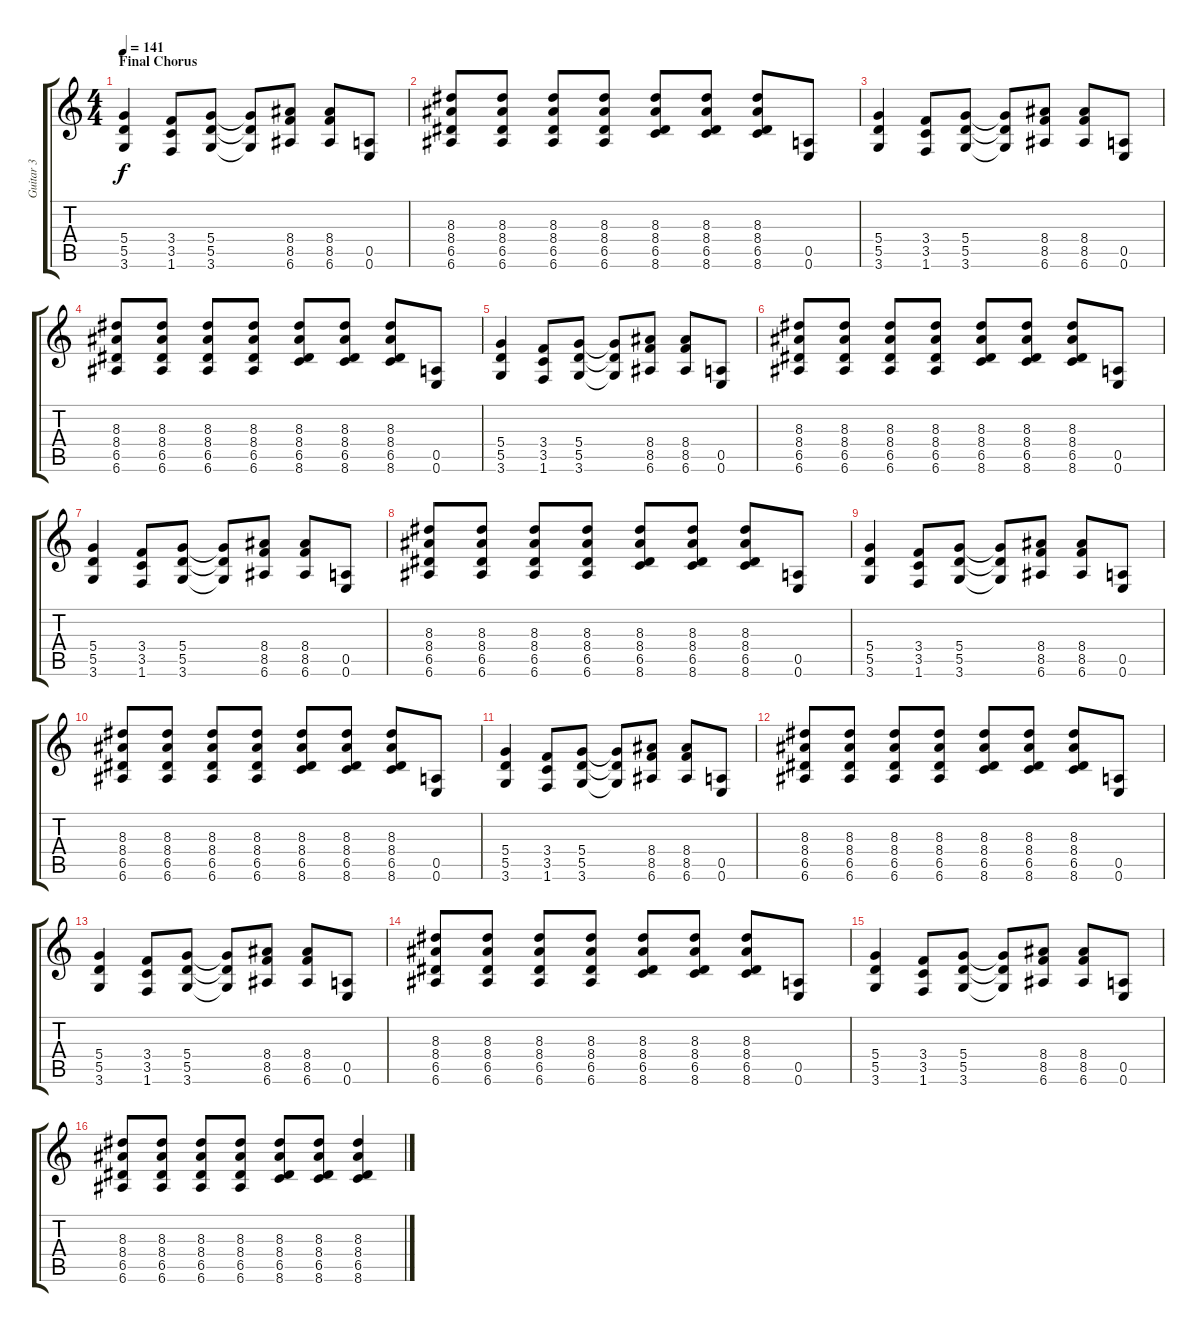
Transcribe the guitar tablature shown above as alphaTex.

\track ("Guitar 3" "Guitar 3") {instrument overdrivenguitar}
\staff {score tabs}
\tuning (E4 B3 G3 D3 A2 E2) {hide}
\ts (4 4)
\section ("" "Final Chorus")
\tempo 141
\clef g2
\ks c
(5.4 5.5 3.6).4{dy f} (3.4 3.5 1.6).8 (5.4 5.5 3.6).8 (5.4{t} 5.5{t} 3.6{t}).8 (8.4 8.5 6.6).8 (8.4 8.5 6.6).8 (0.5 0.6).8 |
(8.3 8.4 6.5 6.6).8 (8.3 8.4 6.5 6.6).8 (8.3 8.4 6.5 6.6).8 (8.3 8.4 6.5 6.6).8 (8.3 8.4 6.5 8.6).8 (8.3 8.4 6.5 8.6).8 (8.3 8.4 6.5 8.6).8 (0.5 0.6).8 |
(5.4 5.5 3.6).4 (3.4 3.5 1.6).8 (5.4 5.5 3.6).8 (5.4{t} 5.5{t} 3.6{t}).8 (8.4 8.5 6.6).8 (8.4 8.5 6.6).8 (0.5 0.6).8 |
(8.3 8.4 6.5 6.6).8 (8.3 8.4 6.5 6.6).8 (8.3 8.4 6.5 6.6).8 (8.3 8.4 6.5 6.6).8 (8.3 8.4 6.5 8.6).8 (8.3 8.4 6.5 8.6).8 (8.3 8.4 6.5 8.6).8 (0.5 0.6).8 |
(5.4 5.5 3.6).4 (3.4 3.5 1.6).8 (5.4 5.5 3.6).8 (5.4{t} 5.5{t} 3.6{t}).8 (8.4 8.5 6.6).8 (8.4 8.5 6.6).8 (0.5 0.6).8 |
(8.3 8.4 6.5 6.6).8 (8.3 8.4 6.5 6.6).8 (8.3 8.4 6.5 6.6).8 (8.3 8.4 6.5 6.6).8 (8.3 8.4 6.5 8.6).8 (8.3 8.4 6.5 8.6).8 (8.3 8.4 6.5 8.6).8 (0.5 0.6).8 |
(5.4 5.5 3.6).4 (3.4 3.5 1.6).8 (5.4 5.5 3.6).8 (5.4{t} 5.5{t} 3.6{t}).8 (8.4 8.5 6.6).8 (8.4 8.5 6.6).8 (0.5 0.6).8 |
(8.3 8.4 6.5 6.6).8 (8.3 8.4 6.5 6.6).8 (8.3 8.4 6.5 6.6).8 (8.3 8.4 6.5 6.6).8 (8.3 8.4 6.5 8.6).8 (8.3 8.4 6.5 8.6).8 (8.3 8.4 6.5 8.6).8 (0.5 0.6).8 |
(5.4 5.5 3.6).4 (3.4 3.5 1.6).8 (5.4 5.5 3.6).8 (5.4{t} 5.5{t} 3.6{t}).8 (8.4 8.5 6.6).8 (8.4 8.5 6.6).8 (0.5 0.6).8 |
(8.3 8.4 6.5 6.6).8 (8.3 8.4 6.5 6.6).8 (8.3 8.4 6.5 6.6).8 (8.3 8.4 6.5 6.6).8 (8.3 8.4 6.5 8.6).8 (8.3 8.4 6.5 8.6).8 (8.3 8.4 6.5 8.6).8 (0.5 0.6).8 |
(5.4 5.5 3.6).4 (3.4 3.5 1.6).8 (5.4 5.5 3.6).8 (5.4{t} 5.5{t} 3.6{t}).8 (8.4 8.5 6.6).8 (8.4 8.5 6.6).8 (0.5 0.6).8 |
(8.3 8.4 6.5 6.6).8 (8.3 8.4 6.5 6.6).8 (8.3 8.4 6.5 6.6).8 (8.3 8.4 6.5 6.6).8 (8.3 8.4 6.5 8.6).8 (8.3 8.4 6.5 8.6).8 (8.3 8.4 6.5 8.6).8 (0.5 0.6).8 |
(5.4 5.5 3.6).4 (3.4 3.5 1.6).8 (5.4 5.5 3.6).8 (5.4{t} 5.5{t} 3.6{t}).8 (8.4 8.5 6.6).8 (8.4 8.5 6.6).8 (0.5 0.6).8 |
(8.3 8.4 6.5 6.6).8 (8.3 8.4 6.5 6.6).8 (8.3 8.4 6.5 6.6).8 (8.3 8.4 6.5 6.6).8 (8.3 8.4 6.5 8.6).8 (8.3 8.4 6.5 8.6).8 (8.3 8.4 6.5 8.6).8 (0.5 0.6).8 |
(5.4 5.5 3.6).4 (3.4 3.5 1.6).8 (5.4 5.5 3.6).8 (5.4{t} 5.5{t} 3.6{t}).8 (8.4 8.5 6.6).8 (8.4 8.5 6.6).8 (0.5 0.6).8 |
(8.3 8.4 6.5 6.6).8 (8.3 8.4 6.5 6.6).8 (8.3 8.4 6.5 6.6).8 (8.3 8.4 6.5 6.6).8 (8.3 8.4 6.5 8.6).8 (8.3 8.4 6.5 8.6).8 (8.3 8.4 6.5 8.6).4
